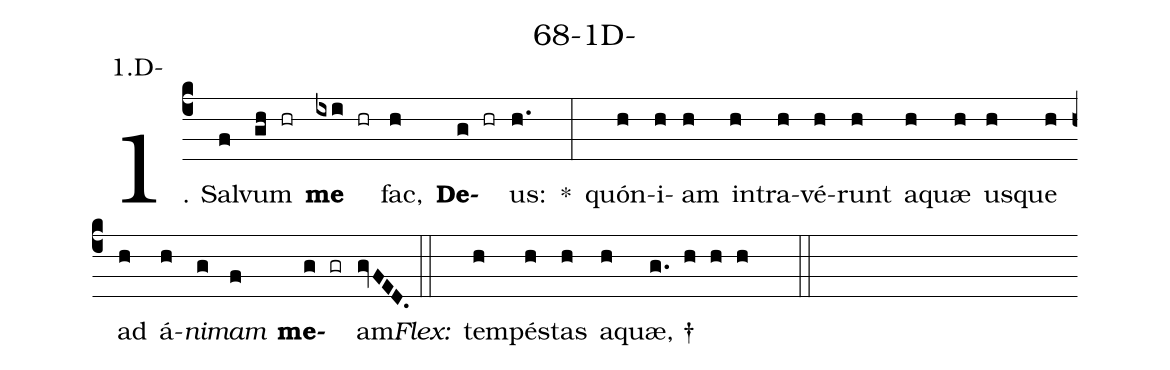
name: 68-1D-;
annotation: 1.D-;
%%
(c4)1. Sal(f)vum(gh hr) <b>me</b>(ixi hr) fac,(h) <b>De</b>(g hr)us:(h.) *(:) quón(h)i(h)am(h) in(h)tra(h)vé(h)runt(h) a(h)quæ(h) us(h)que(h) ad(h) á(h)<i>ni</i>(g)<i>mam</i>(f) <b>me</b>(g gr)am.(gvFED.) (::)
<i>Flex:</i>()  tem(h)pés(h)tas(h) a(h)quæ, †(g. h h h  ::)
